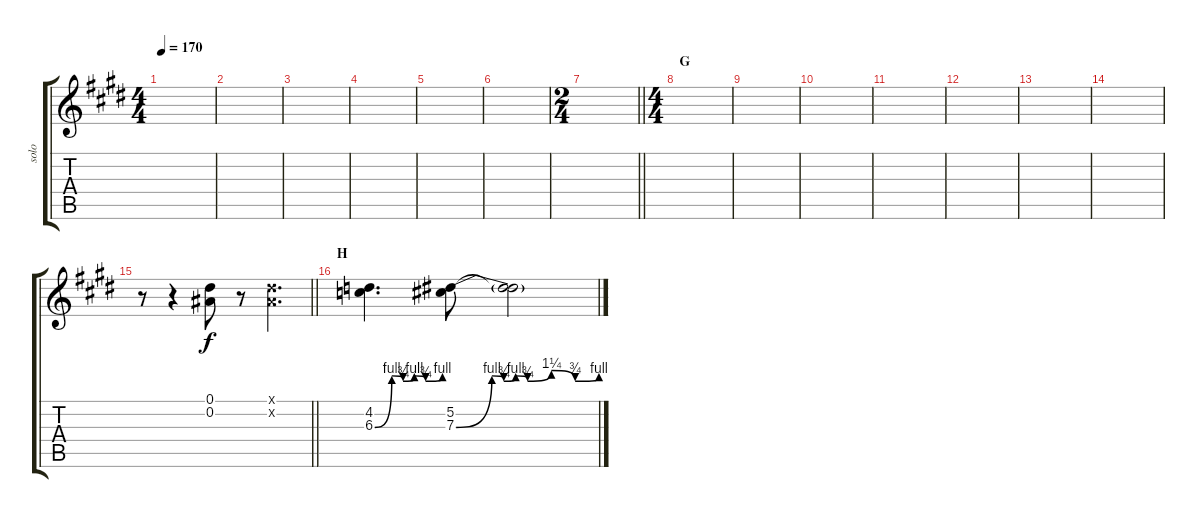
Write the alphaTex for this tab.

\track ("solo" "solo") {instrument distortionguitar}
\staff {score tabs}
\tuning (Eb4 Bb3 Gb3 Db3 Ab2 Eb2) {hide}
\ts (4 4)
\tempo 170
\clef g2
\ks e
|
|
|
|
|
|
\ts (2 4)
\barLineRight lightlight
|
\ts (4 4)
\section ("" "G")
|
|
|
|
|
|
|
\barLineRight lightlight
r.8 r.4 (0.1 0.2).8 r.8 (0.1{x} 0.2{x}).4{d} |
\section ("" "H")
(4.2 6.3{be (custom 0 0 15 4 25 3 35 4 45 3 60 4)}).4{d} (5.2 7.3{be (custom 0 0 15 4 20 3 25 4 30 3 40 5 50 3 60 4)}).8 (5.2{t} 7.3{t}).2
